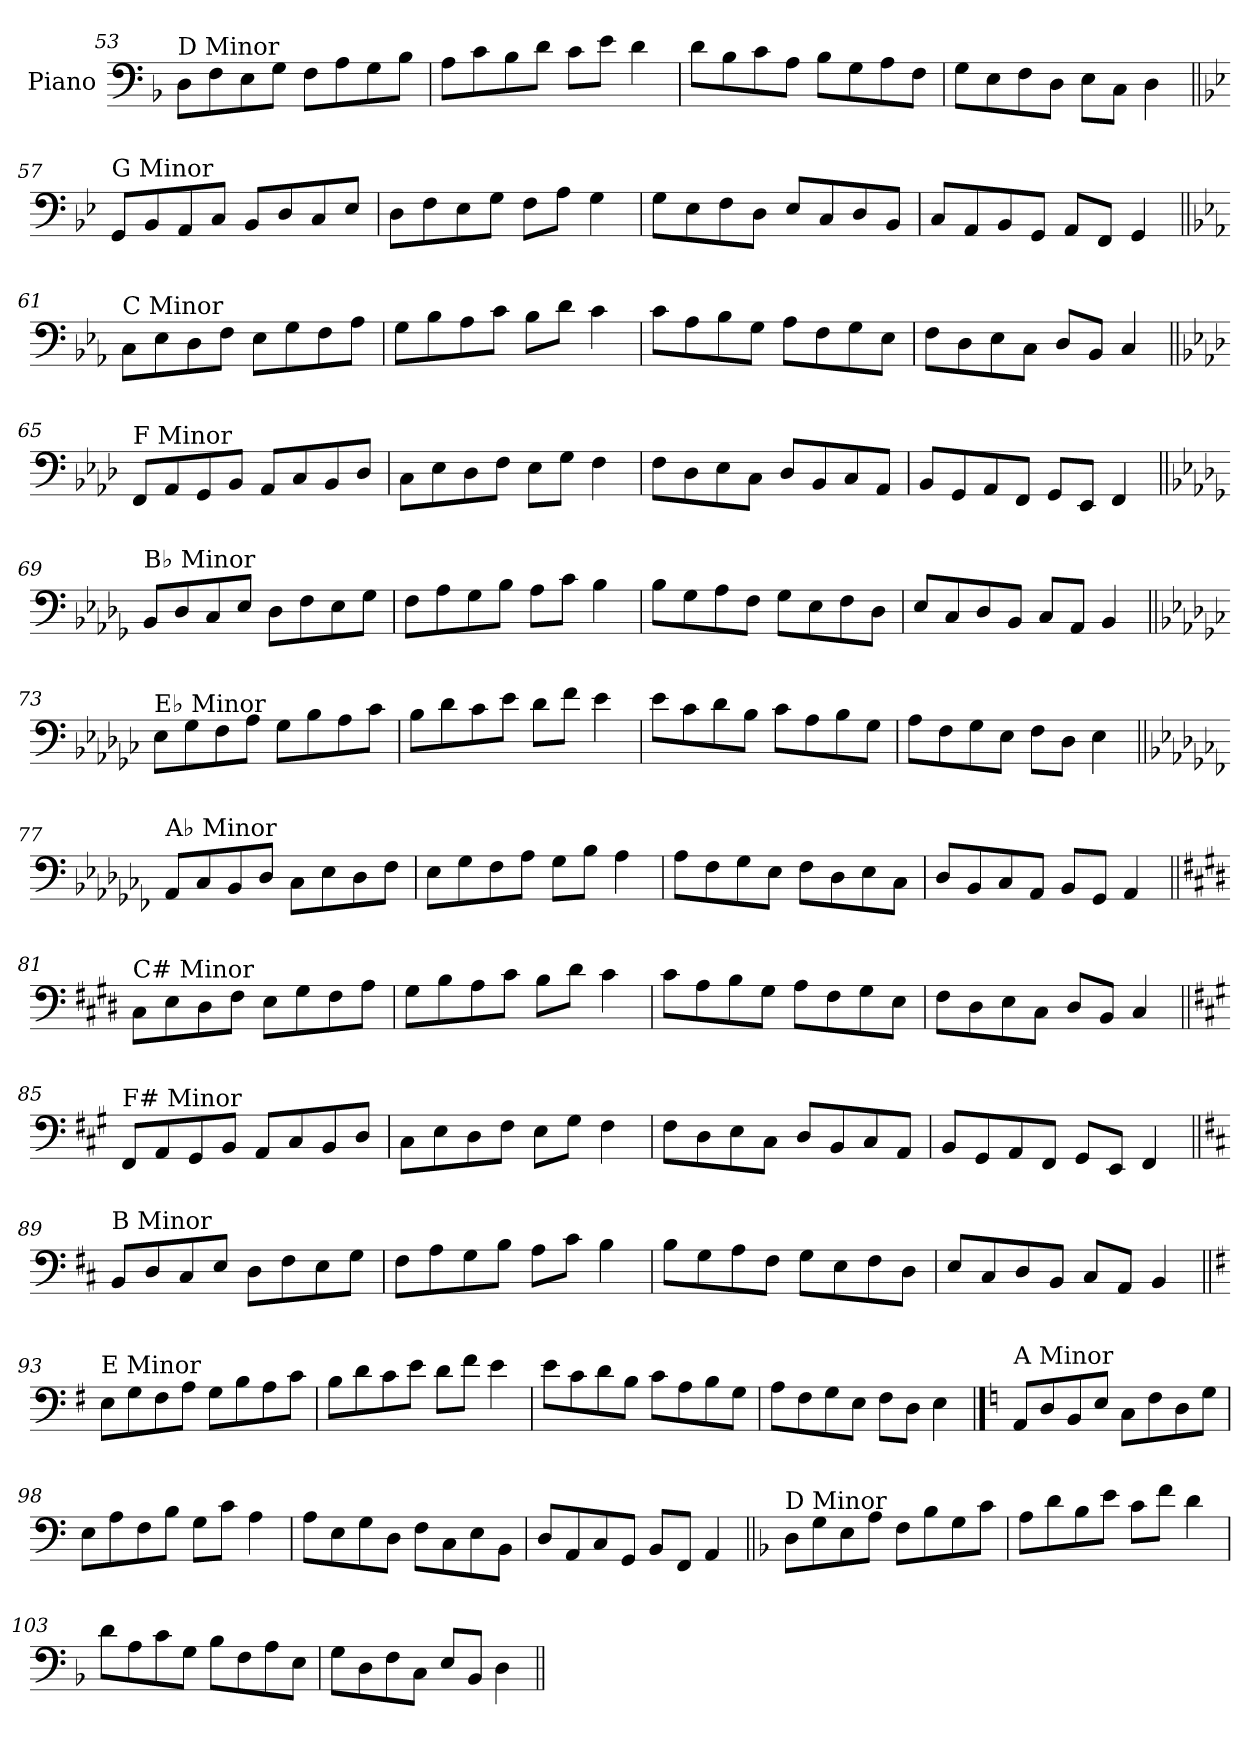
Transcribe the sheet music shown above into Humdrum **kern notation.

**kern
*part1
*staff1
*I"Piano
*I'Pno.
!!LO:LB:g=z
*clefF4
*k[b-]
=53
!LO:TX:a:t=D Minor
8D\L
8F\
8E\
8G\J
8F\L
8A\
8G\
8B-\J
=54
8A\L
8c\
8B-\
8d\J
8c\L
8e\J
4d\
=55
8d\L
8B-\
8c\
8A\J
8B-\L
8G\
8A\
8F\J
=56
8G\L
8E\
8F\
8D\J
8E\L
8C\J
4D\
!!LO:LB:g=z
=57||
*k[b-e-]
!LO:TX:a:t=G Minor
8GG/L
8BB-/
8AA/
8C/J
8BB-/L
8D/
8C/
8E-/J
=58
8D\L
8F\
8E-\
8G\J
8F\L
8A\J
4G\
=59
8G\L
8E-\
8F\
8D\J
8E-/L
8C/
8D/
8BB-/J
=60
8C/L
8AA/
8BB-/
8GG/J
8AA/L
8FF/J
4GG/
!!LO:LB:g=z
=61||
*k[b-e-a-]
!LO:TX:a:t=C Minor
8C\L
8E-\
8D\
8F\J
8E-\L
8G\
8F\
8A-\J
=62
8G\L
8B-\
8A-\
8c\J
8B-\L
8d\J
4c\
=63
8c\L
8A-\
8B-\
8G\J
8A-\L
8F\
8G\
8E-\J
=64
8F\L
8D\
8E-\
8C\J
8D/L
8BB-/J
4C/
!!LO:LB:g=z
=65||
*k[b-e-a-d-]
!LO:TX:a:t=F Minor
8FF/L
8AA-/
8GG/
8BB-/J
8AA-/L
8C/
8BB-/
8D-/J
=66
8C\L
8E-\
8D-\
8F\J
8E-\L
8G\J
4F\
=67
8F\L
8D-\
8E-\
8C\J
8D-/L
8BB-/
8C/
8AA-/J
=68
8BB-/L
8GG/
8AA-/
8FF/J
8GG/L
8EE-/J
4FF/
!!LO:LB:g=z
=69||
*k[b-e-a-d-g-]
!LO:TX:a:t=B♭ Minor
8BB-/L
8D-/
8C/
8E-/J
8D-\L
8F\
8E-\
8G-\J
=70
8F\L
8A-\
8G-\
8B-\J
8A-\L
8c\J
4B-\
=71
8B-\L
8G-\
8A-\
8F\J
8G-\L
8E-\
8F\
8D-\J
=72
8E-/L
8C/
8D-/
8BB-/J
8C/L
8AA-/J
4BB-/
!!LO:LB:g=z
=73||
*k[b-e-a-d-g-c-]
!LO:TX:a:t=E♭ Minor
8E-\L
8G-\
8F\
8A-\J
8G-\L
8B-\
8A-\
8c-\J
=74
8B-\L
8d-\
8c-\
8e-\J
8d-\L
8f\J
4e-\
=75
8e-\L
8c-\
8d-\
8B-\J
8c-\L
8A-\
8B-\
8G-\J
=76
8A-\L
8F\
8G-\
8E-\J
8F\L
8D-\J
4E-\
!!LO:LB:g=z
=77||
*k[b-e-a-d-g-c-f-]
!LO:TX:a:t=A♭ Minor
8AA-/L
8C-/
8BB-/
8D-/J
8C-\L
8E-\
8D-\
8F-\J
=78
8E-\L
8G-\
8F-\
8A-\J
8G-\L
8B-\J
4A-\
=79
8A-\L
8F-\
8G-\
8E-\J
8F-\L
8D-\
8E-\
8C-\J
=80
8D-/L
8BB-/
8C-/
8AA-/J
8BB-/L
8GG-/J
4AA-/
!!LO:LB:g=z
=81||
*k[f#c#g#d#]
!LO:TX:a:t=C# Minor
8C#\L
8E\
8D#\
8F#\J
8E\L
8G#\
8F#\
8A\J
=82
8G#\L
8B\
8A\
8c#\J
8B\L
8d#\J
4c#\
=83
8c#\L
8A\
8B\
8G#\J
8A\L
8F#\
8G#\
8E\J
=84
8F#\L
8D#\
8E\
8C#\J
8D#/L
8BB/J
4C#/
!!LO:LB:g=z
=85||
*k[f#c#g#]
!LO:TX:a:t=F# Minor
8FF#/L
8AA/
8GG#/
8BB/J
8AA/L
8C#/
8BB/
8D/J
=86
8C#\L
8E\
8D\
8F#\J
8E\L
8G#\J
4F#\
=87
8F#\L
8D\
8E\
8C#\J
8D/L
8BB/
8C#/
8AA/J
=88
8BB/L
8GG#/
8AA/
8FF#/J
8GG#/L
8EE/J
4FF#/
!!LO:LB:g=z
=89||
*k[f#c#]
!LO:TX:a:t=B Minor
8BB/L
8D/
8C#/
8E/J
8D\L
8F#\
8E\
8G\J
=90
8F#\L
8A\
8G\
8B\J
8A\L
8c#\J
4B\
=91
8B\L
8G\
8A\
8F#\J
8G\L
8E\
8F#\
8D\J
=92
8E/L
8C#/
8D/
8BB/J
8C#/L
8AA/J
4BB/
!!LO:LB:g=z
=93||
*k[f#]
!LO:TX:a:t=E Minor
8E\L
8G\
8F#\
8A\J
8G\L
8B\
8A\
8c\J
=94
8B\L
8d\
8c\
8e\J
8d\L
8f#\J
4e\
=95
8e\L
8c\
8d\
8B\J
8c\L
8A\
8B\
8G\J
=96
8A\L
8F#\
8G\
8E\J
8F#\L
8D\J
4E\
!!LO:PB:g=z
==97
*k[]
!LO:TX:a:t=A Minor
8AA/L
8D/
8BB/
8E/J
8C\L
8F\
8D\
8G\J
=98
8E\L
8A\
8F\
8B\J
8G\L
8c\J
4A\
=99
8A\L
8E\
8G\
8D\J
8F\L
8C\
8E\
8BB\J
=100
8D/L
8AA/
8C/
8GG/J
8BB/L
8FF/J
4AA/
!!LO:LB:g=z
=101||
*k[b-]
!LO:TX:a:t=D Minor
8D\L
8G\
8E\
8A\J
8F\L
8B-\
8G\
8c\J
=102
8A\L
8d\
8B-\
8e\J
8c\L
8f\J
4d\
=103
8d\L
8A\
8c\
8G\J
8B-\L
8F\
8A\
8E\J
=104
8G\L
8D\
8F\
8C\J
8E/L
8BB-/J
4D\
=||
*-
